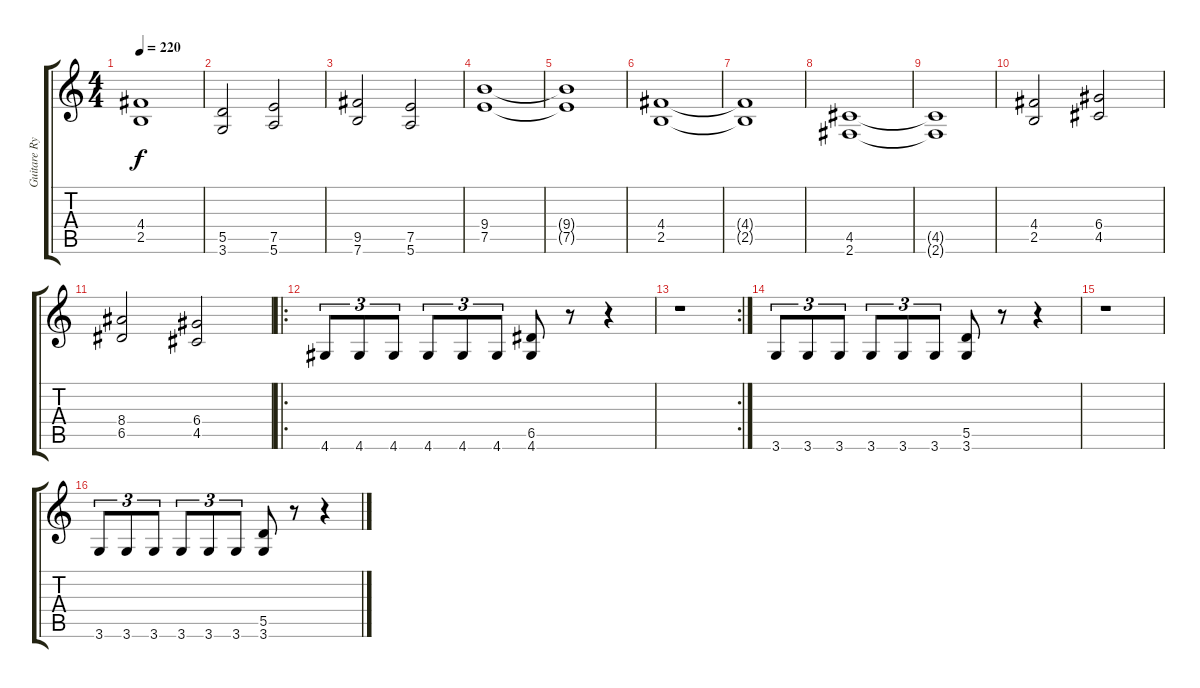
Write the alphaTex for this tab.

\track ("Guitare Ryhtmique" "Guitare Ry") {instrument overdrivenguitar}
\staff {score tabs}
\tuning (E4 B3 G3 D3 A2 E2) {hide}
\ts (4 4)
\tempo 220
\clef g2
\ks c
(4.4{t} 2.5{t}).1{dy f} |
(5.5 3.6).2 (7.5 5.6).2 |
(9.5 7.6).2 (7.5 5.6).2 |
(9.4 7.5).1 |
(9.4{t} 7.5{t}).1 |
(4.4 2.5).1 |
(4.4{t} 2.5{t}).1 |
(4.5 2.6).1 |
(4.5{t} 2.6{t}).1 |
(4.4 2.5).2 (6.4 4.5).2 |
(8.4 6.5).2 (6.4 4.5).2 |
\ro
4.6.8{tu (3 2)} 4.6.8{tu (3 2)} 4.6.8{tu (3 2)} 4.6.8{tu (3 2)} 4.6.8{tu (3 2)} 4.6.8{tu (3 2)} (6.5 4.6).8 r.8 r.4 |
\rc 2
r.1 |
3.6.8{tu (3 2)} 3.6.8{tu (3 2)} 3.6.8{tu (3 2)} 3.6.8{tu (3 2)} 3.6.8{tu (3 2)} 3.6.8{tu (3 2)} (5.5 3.6).8 r.8 r.4 |
r.1 |
3.6.8{tu (3 2)} 3.6.8{tu (3 2)} 3.6.8{tu (3 2)} 3.6.8{tu (3 2)} 3.6.8{tu (3 2)} 3.6.8{tu (3 2)} (5.5 3.6).8 r.8 r.4
